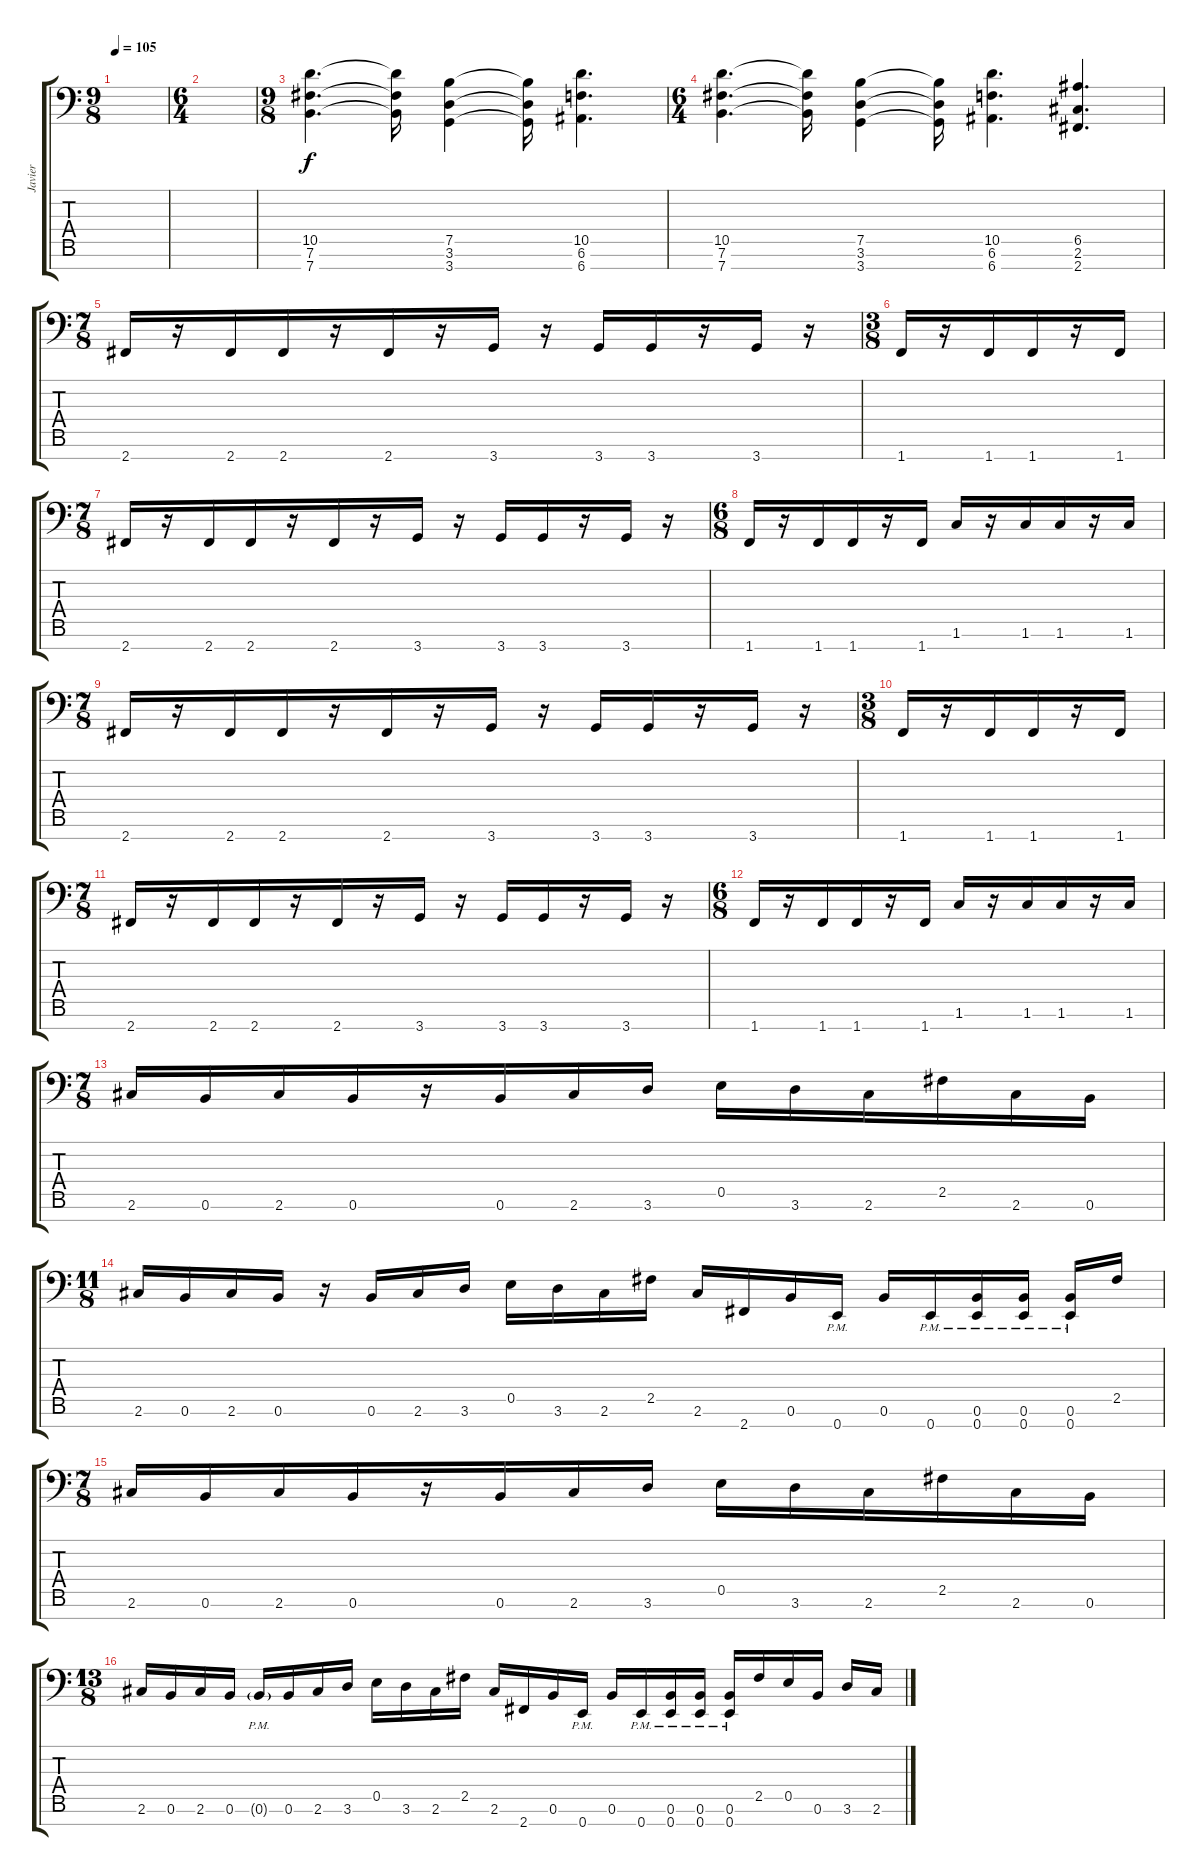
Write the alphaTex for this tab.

\track ("Javier" "Javier") {instrument distortionguitar}
\staff {score tabs}
\tuning (B3 Gb3 D3 A2 E2 B1 E1) {hide}
\ts (9 8)
\tempo 105
\clef f4
\ks c
|
\ts (6 4)
|
\ts (9 8)
(10.5 7.6 7.7).4{d} (10.5{t} 7.6{t} 7.7{t}).16 (7.5 3.6 3.7).4 (7.5{t} 3.6{t} 3.7{t}).16 (10.5 6.6 6.7).4{d} |
\ts (6 4)
(10.5 7.6 7.7).4{d} (10.5{t} 7.6{t} 7.7{t}).16 (7.5 3.6 3.7).4 (7.5{t} 3.6{t} 3.7{t}).16 (10.5 6.6 6.7).4{d} (6.5 2.6 2.7).4{d} |
\ts (7 8)
2.7.16 r.16 2.7.16 2.7.16 r.16 2.7.16 r.16 3.7.16 r.16 3.7.16 3.7.16 r.16 3.7.16 r.16 |
\ts (3 8)
1.7.16 r.16 1.7.16 1.7.16 r.16 1.7.16 |
\ts (7 8)
2.7.16 r.16 2.7.16 2.7.16 r.16 2.7.16 r.16 3.7.16 r.16 3.7.16 3.7.16 r.16 3.7.16 r.16 |
\ts (6 8)
1.7.16 r.16 1.7.16 1.7.16 r.16 1.7.16 1.6.16 r.16 1.6.16 1.6.16 r.16 1.6.16 |
\ts (7 8)
2.7.16 r.16 2.7.16 2.7.16 r.16 2.7.16 r.16 3.7.16 r.16 3.7.16 3.7.16 r.16 3.7.16 r.16 |
\ts (3 8)
1.7.16 r.16 1.7.16 1.7.16 r.16 1.7.16 |
\ts (7 8)
2.7.16 r.16 2.7.16 2.7.16 r.16 2.7.16 r.16 3.7.16 r.16 3.7.16 3.7.16 r.16 3.7.16 r.16 |
\ts (6 8)
1.7.16 r.16 1.7.16 1.7.16 r.16 1.7.16 1.6.16 r.16 1.6.16 1.6.16 r.16 1.6.16 |
\ts (7 8)
2.6.16 0.6.16 2.6.16 0.6.16 r.16 0.6.16 2.6.16 3.6.16 0.5.16 3.6.16 2.6.16 2.5.16 2.6.16 0.6.16 |
\ts (11 8)
2.6.16 0.6.16 2.6.16 0.6.16 r.16 0.6.16 2.6.16 3.6.16 0.5.16 3.6.16 2.6.16 2.5.16 2.6.16 2.7.16 0.6.16 0.7{pm}.16 0.6.16 0.7{pm}.16 (0.6{pm} 0.7{pm}).16 (0.6{pm} 0.7{pm}).16 (0.6{pm} 0.7{pm}).16 2.5.16 |
\ts (7 8)
2.6.16 0.6.16 2.6.16 0.6.16 r.16 0.6.16 2.6.16 3.6.16 0.5.16 3.6.16 2.6.16 2.5.16 2.6.16 0.6.16 |
\ts (13 8)
2.6.16 0.6.16 2.6.16 0.6.16 0.6{g pm}.16 0.6.16 2.6.16 3.6.16 0.5.16 3.6.16 2.6.16 2.5.16 2.6.16 2.7.16 0.6.16 0.7{pm}.16 0.6.16 0.7{pm}.16 (0.6{pm} 0.7{pm}).16 (0.6{pm} 0.7{pm}).16 (0.6{pm} 0.7{pm}).16 2.5.16 0.5.16 0.6.16 3.6.16 2.6.16
